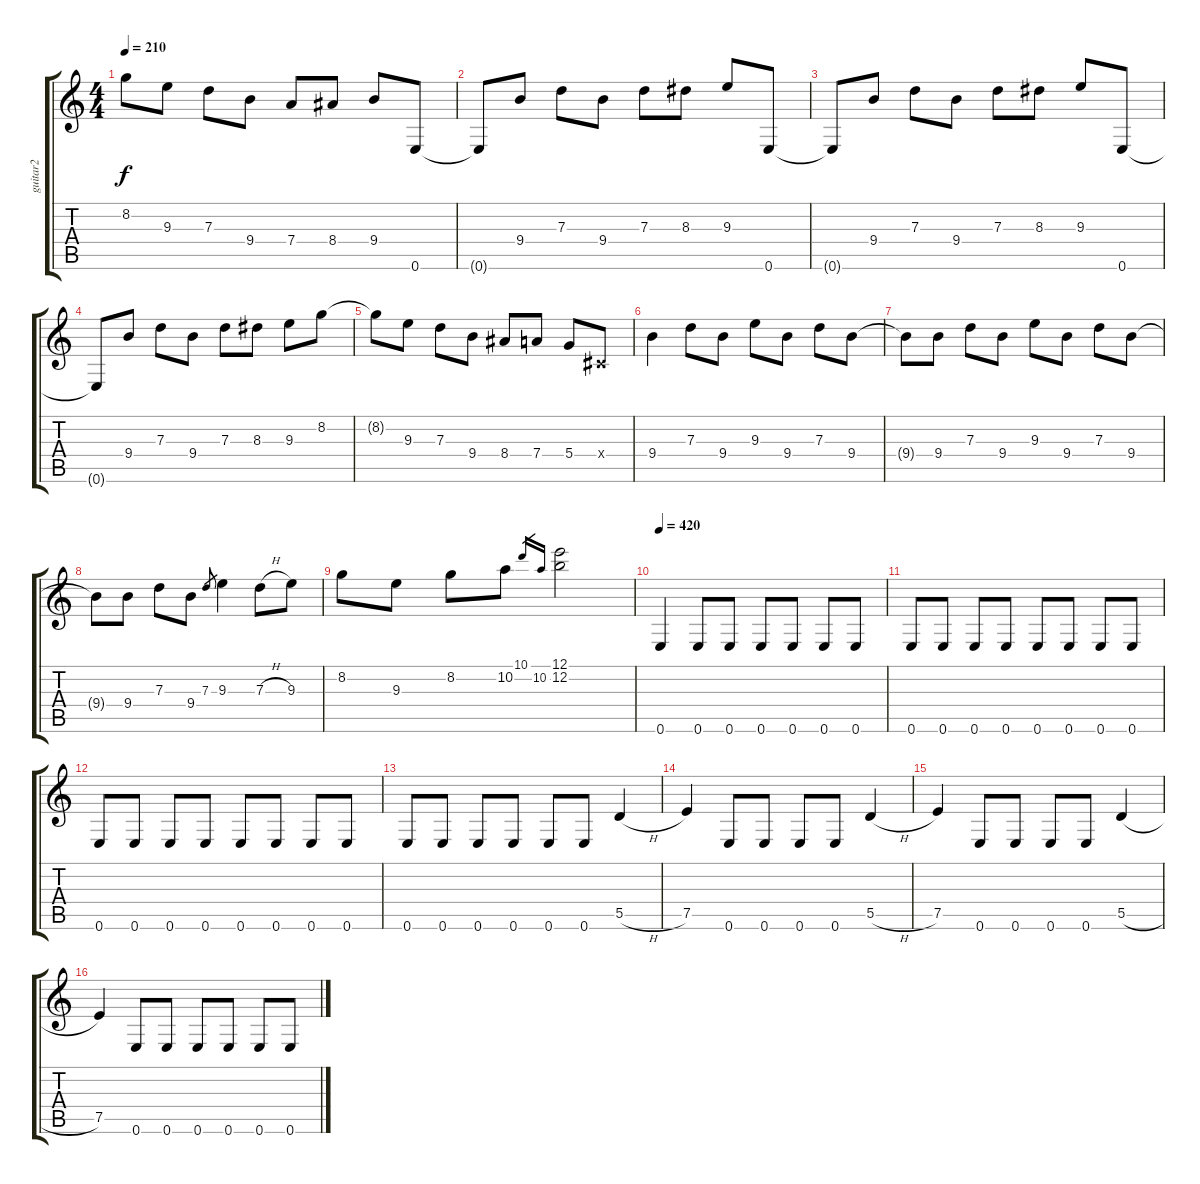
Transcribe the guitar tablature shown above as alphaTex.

\track ("guitar2" "guitar2") {instrument distortionguitar}
\staff {score tabs}
\tuning (E4 B3 G3 D3 A2 E2) {hide}
\ts (4 4)
\tempo 210
\clef g2
\ks c
8.2{t}.8{dy f} 9.3.8 7.3.8 9.4.8 7.4.8 8.4.8 9.4.8 0.6.8 |
0.6{t}.8 9.4.8 7.3.8 9.4.8 7.3.8 8.3.8 9.3.8 0.6.8 |
0.6{t}.8 9.4.8 7.3.8 9.4.8 7.3.8 8.3.8 9.3.8 0.6.8 |
0.6{t}.8 9.4.8 7.3.8 9.4.8 7.3.8 8.3.8 9.3.8 8.2.8 |
8.2{t}.8 9.3.8 7.3.8 9.4.8 8.4.8 7.4.8 5.4.8 -1.4{x}.8 |
9.4.4 7.3.8 9.4.8 9.3.8 9.4.8 7.3.8 9.4.8 |
9.4{t}.8 9.4.8 7.3.8 9.4.8 9.3.8 9.4.8 7.3.8 9.4.8 |
9.4{t}.8 9.4.8 7.3.8 9.4.8 7.3.8{gr} 9.3.4 7.3{h}.8 9.3.8 |
8.2.8 9.3.8 8.2.8 10.2.8 10.1.16{gr} 10.2.16{gr} (12.1 12.2).2 |
\tempo 420
0.6.4 0.6.8 0.6.8 0.6.8 0.6.8 0.6.8 0.6.8 |
0.6.8 0.6.8 0.6.8 0.6.8 0.6.8 0.6.8 0.6.8 0.6.8 |
0.6.8 0.6.8 0.6.8 0.6.8 0.6.8 0.6.8 0.6.8 0.6.8 |
0.6.8 0.6.8 0.6.8 0.6.8 0.6.8 0.6.8 5.5{h}.4 |
7.5.4 0.6.8 0.6.8 0.6.8 0.6.8 5.5{h}.4 |
7.5.4 0.6.8 0.6.8 0.6.8 0.6.8 5.5{h}.4 |
7.5.4 0.6.8 0.6.8 0.6.8 0.6.8 0.6.8 0.6.8
